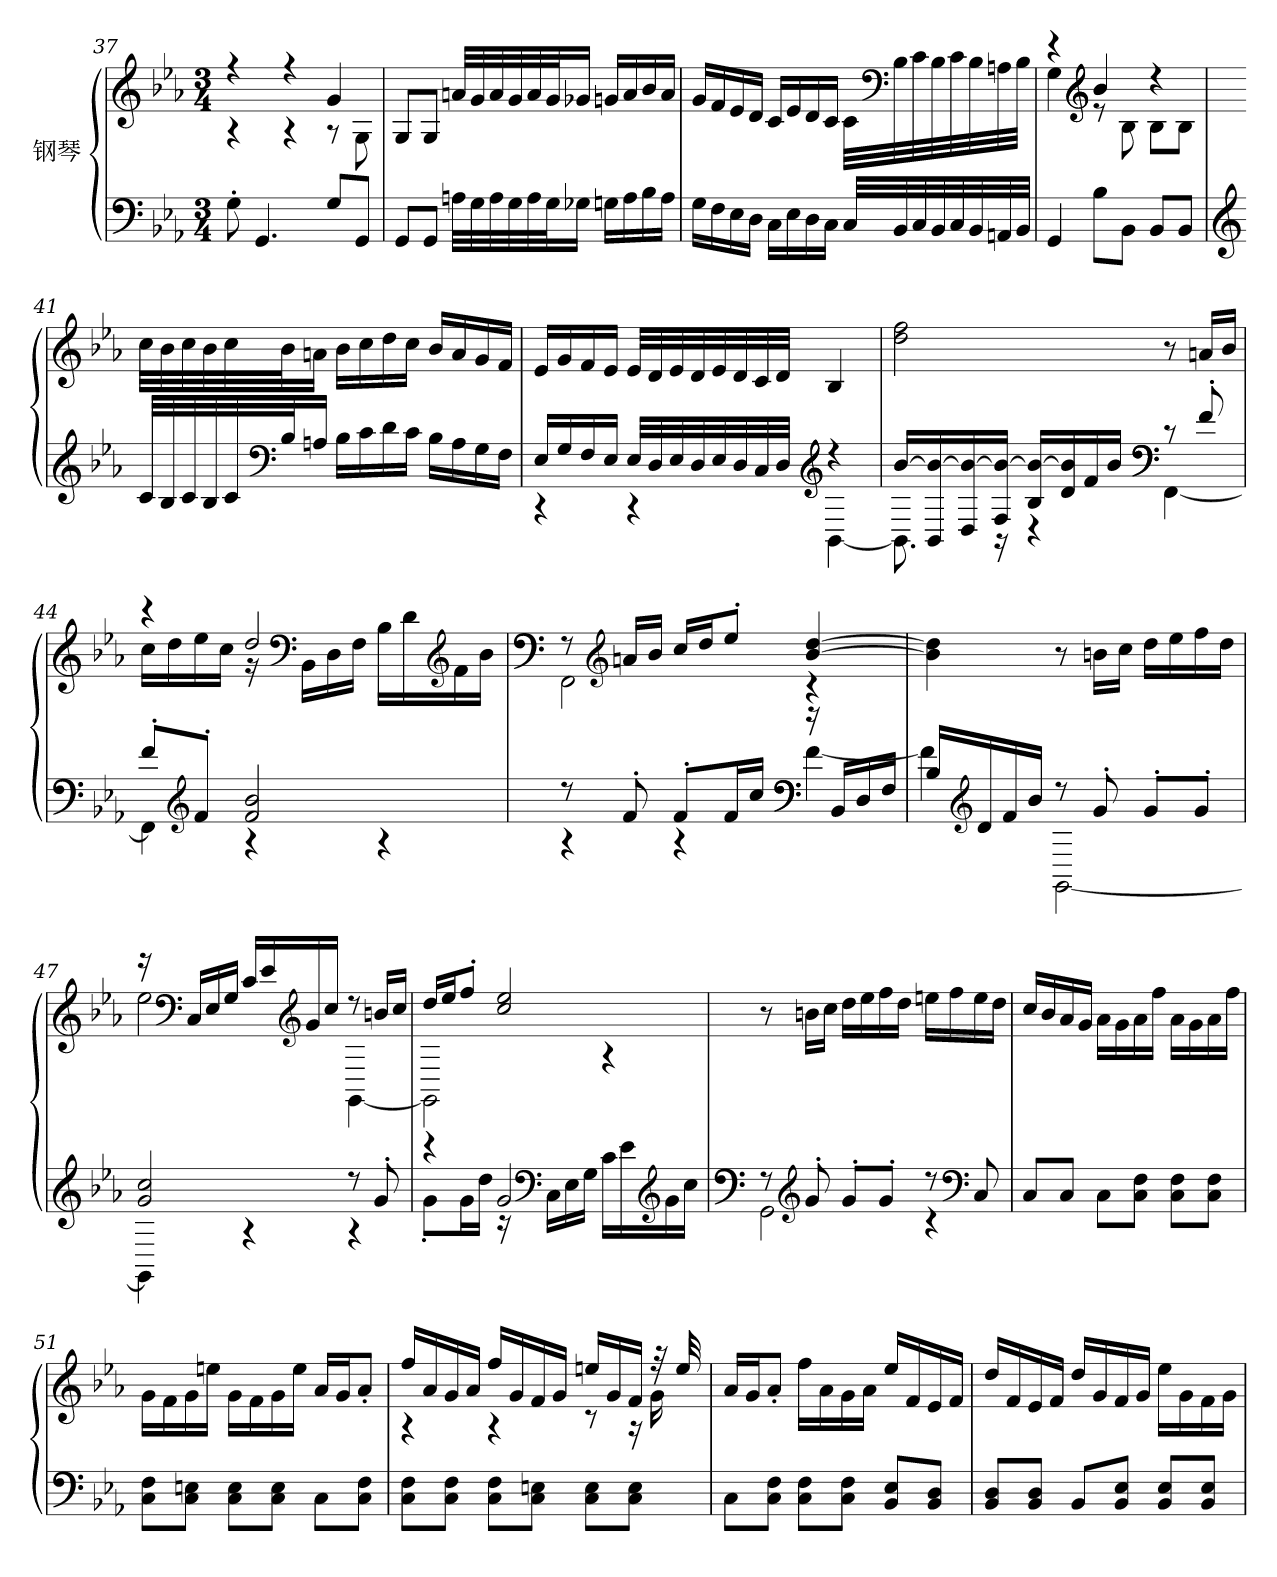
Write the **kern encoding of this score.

**kern	**kern
*part1	*part1
*staff2	*staff1
*I"钢琴	*
*clefF4	*clefG2
*k[b-e-a-]	*k[b-e-a-]
*M3/4	*M3/4
=37	=37
*	*^
8G'\	4r	4r
4.GG/	.	.
.	4r	4r
8G/L	4g/	8r
8GG/J	.	8G\
*	*v	*v
!!LO:LB:g=z
=38	=38
8GG/L	8G/L
8GG/J	8G/J
32An\LLL	32an/LLL
32G\	32g/
32A\	32a/
32G\	32g/
32A\	32a/
32G\J	32g/J
16G-X\JJ	16g-X/JJ
16Gn\LL	16gn/LL
16A\	16a/
16B-\	16b-/
16A\JJ	16a/JJ
=39	=39
16G\LL	16g/LL
16F\	16f/
16E-\	16e-/
16D\JJ	16d/JJ
16C\LL	16c/LL
16E-\	16e-/
16D\	16d/
16C\JJ	16c/JJ
32C/LLL	32c\LLL
*	*clefF4
32BB-/	32B-\
32C/	32c\
32BB-/	32B-\
32C/	32c\
32BB-/	32B-\
32AAn/	32An\
32BB-/JJJ	32B-\JJJ
=40	=40
*	*^
4GG/	4r	4G\
*	*clefG2	*
8B-\L	4b-/	8r
8BB-\J	.	8B-\
8BB-/L	4r	8B-\L
8BB-/J	.	8B-\J
*	*v	*v
!!LO:LB:g=z
=41	=41
*clefG2	*
32c/LLL	32cc\LLL
32B-/	32b-\
32c/	32cc\
32B-/	32b-\
32c/	32cc\
*clefF4	*
32B-/J	32b-\J
16An/JJ	16an\JJ
16B-\LL	16b-\LL
16c\	16cc\
16d\	16dd\
16c\JJ	16cc\JJ
16B-\LL	16b-/LL
16A\	16a/
16G\	16g/
16F\JJ	16f/JJ
=42	=42
*^	*
16E-/LL	4r	16e-/LL
16G/	.	16g/
16F/	.	16f/
16E-/JJ	.	16e-/JJ
32E-/LLL	4r	32e-/LLL
32D/	.	32d/
32E-/	.	32e-/
32D/	.	32d/
32E-/	.	32e-/
32D/	.	32d/
32C/	.	32c/
32D/JJJ	.	32d/JJJ
*clefG2	*	*
4r	[4BB-\	4B-/
!!LO:LB:g=z
=43	=43	=43
[16b-/LL	8.BB-\]	2dd\ 2ff\
16BB-/ 16b-/_	.	.
16D/ 16b-/_	.	.
16F/ 16b-/_JJ	16r	.
16B-/ 16b-/_LL	4r	.
16d/ 16b-/]	.	.
16f/	.	.
16b-/JJ	.	.
*clefF4	*	*
8r	[4FF\	8r
8f'/	.	16an/LL
.	.	16b-/JJ
=44	=44	=44
*	*	*^
8f'/L	4FF\]	4r	16cc\LL
.	.	.	16dd\
*clefG2	*	*	*
8f'/J	.	.	16ee-\
.	.	.	16cc\JJ
2f/ 2b-/	4r	2dd/	16r
*	*	*clefF4	*
.	.	.	16BB-\LL
.	.	.	16D\
.	.	.	16F\JJ
.	4r	.	16B-\LL
.	.	.	16d\
*	*	*clefG2	*
.	.	.	16f\
.	.	.	16b-\JJ
!!LO:PB:g=z	!!
=45	=45	=45	=45
*	*	*clefF4	*
8r	4r	8r	2FF\
*	*	*clefG2	*
8f'/	.	16an/LL	.
.	.	16b-/JJ	.
8f'/L	4r	16cc/LL	.
.	.	16dd/J	.
16f/L	.	8ee-'/J	.
16cc/JJ	.	.	.
*clefF4	*	*	*
16r	[4f\	[4b-/ [4dd/	4r
16BB-/LL	.	.	.
16D/	.	.	.
16F/JJ	.	.	.
*	*	*v	*v
=46	=46	=46
16B-/LL	4f\]	4b-\] 4dd\]
*clefG2	*	*
16d/	.	.
16f/	.	.
16b-/JJ	.	.
8r	[2GG\	8r
8g'/	.	16bn\LL
.	.	16cc\JJ
8g'/L	.	16dd\LL
.	.	16ee-\
8g'/J	.	16ff\
.	.	16dd\JJ
=47	=47	=47
*	*	*^
2g/ 2cc/	4GG\]	16r	2ee-\
*	*	*clefF4	*
.	.	16C/LL	.
.	.	16E-/	.
.	.	16G/JJ	.
.	4r	16c/LL	.
.	.	16e-/	.
*	*	*clefG2	*
.	.	16g/	.
.	.	16cc/JJ	.
8r	4r	8r	[4GG\
8g'/	.	16bn/LL	.
.	.	16cc/JJ	.
!!LO:LB:g=z	!!
=48	=48	=48	=48
4r	8g'\L	16dd/LL	2GG\]
.	.	16ee-/J	.
.	16g\L	8ff'/J	.
.	16dd\JJ	.	.
2g/	16r	2cc/ 2ee-/	.
*clefF4	*	*	*
.	16C\LL	.	.
.	16E-\	.	.
.	16G\JJ	.	.
.	16c\LL	.	4r
.	16e-\	.	.
*clefG2	*	*	*
.	16g\	.	.
.	16cc\JJ	.	.
*	*	*v	*v
=49	=49	=49
*clefF4	*	*
8r	2GG\	8r
*clefG2	*	*
8g'/	.	16bn\LL
.	.	16cc\JJ
8g'/L	.	16dd\LL
.	.	16ee-\
8g'/J	.	16ff\
.	.	16dd\JJ
8r	4r	16een\LL
.	.	16ff\
*clefF4	*	*
8C/	.	16ee\
.	.	16dd\JJ
*v	*v	*
=50	=50
8C/L	16cc/LL
.	16b-/
8C/J	16a-/
.	16g/JJ
8C\L	16a-\LL
.	16g\
8C\ 8F\J	16a-\
.	16ff\JJ
8C\ 8F\L	16a-\LL
.	16g\
8C\ 8F\J	16a-\
.	16ff\JJ
!!LO:LB:g=z
=51	=51
8C\ 8F\L	16g\LL
.	16f\
8C\ 8En\J	16g\
.	16een\JJ
8C\ 8E\L	16g\LL
.	16f\
8C\ 8E\J	16g\
.	16ee\JJ
8C\L	16a-/LL
.	16g/J
8C\ 8F\J	8a-'/J
=52	=52
*	*^
8C\ 8F\L	16ff/LL	4r
.	16a-/	.
8C\ 8F\J	16g/	.
.	16a-/JJ	.
8C\ 8F\L	16ff/LL	4r
.	16g/	.
8C\ 8En\J	16f/	.
.	16g/JJ	.
8C\ 8E\L	16een/LL	8r
.	16g/	.
8C\ 8E\J	16f/JJ	16r
.	32r	16g\
.	32ee/	.
*	*v	*v
=53	=53
8C\L	16a-/LL
.	16g/J
8C\ 8F\J	8a-'/J
8C\ 8F\L	16ff\LL
.	16a-\
8C\ 8F\J	16g\
.	16a-\JJ
8BB-/ 8E-/L	16ee-/LL
.	16f/
8BB-/ 8D/J	16e-/
.	16f/JJ
!!LO:LB:g=z
=54	=54
8BB-/ 8D/L	16dd/LL
.	16f/
8BB-/ 8D/J	16e-/
.	16f/JJ
8BB-/L	16dd/LL
.	16g/
8BB-/ 8E-/J	16f/
.	16g/JJ
8BB-/ 8E-/L	16ee-\LL
.	16g\
8BB-/ 8E-/J	16f\
.	16g\JJ
=	=
*-	*-
